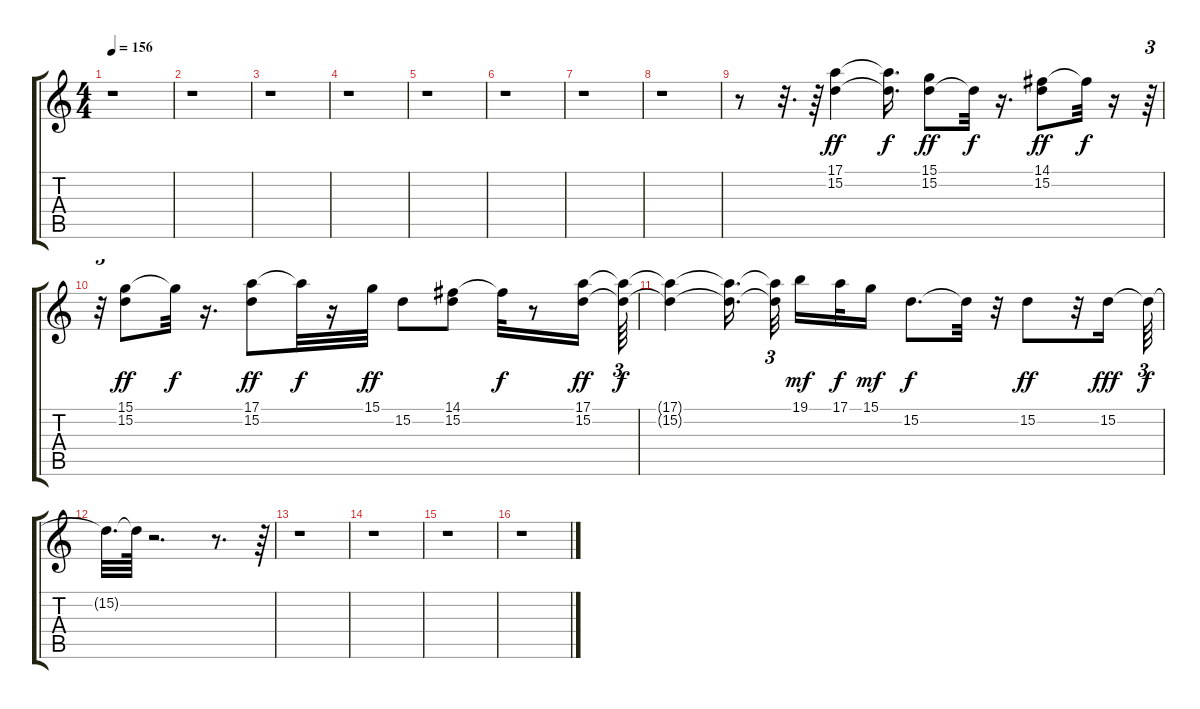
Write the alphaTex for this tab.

\track "" {instrument brasssection}
\staff {score tabs}
\tuning (E4 B3 G3 D3 A2 E2) {hide}
\ts (4 4)
\tempo 156
\clef g2
\ks c
r.1{dy f} |
r.1 |
r.1 |
r.1 |
r.1 |
r.1 |
r.1 |
r.1 |
r.8 r.32{d} r.64 (17.1 15.2).4{dy ff} (17.1{t} 15.2{t}).16{d dy f} (15.1 15.2).8{dy ff} 15.2{t}.32{dy f} r.16{d} (14.1 15.2).8{dy ff} 14.1{t}.32{dy f} r.16 r.64{tu (3 2)} |
r.32{tu (3 2)} (15.1 15.2).8{dy ff} 15.1{t}.32{dy f} r.16{d} (17.1 15.2).8{dy ff} 17.1{t}.32{dy f} r.16 15.1.32{dy ff} 15.2.8 (14.1 15.2).8 14.1{t}.32{dy f} r.8 (17.1 15.2).16{dy ff} (17.1{t} 15.2{t}).64{tu (3 2) dy f} |
(17.1{t} 15.2{t}).4 (17.1{t} 15.2{t}).16{d beam splitsecondary} (17.1{t} 15.2{t}).32{tu (3 2) beam splitsecondary} 19.1.16{dy mf} 17.1.32{dy f} 15.1.16{dy mf} 15.2.8{d dy f} 15.2{t}.32 r.32 15.2.8{dy ff} r.32 15.2.16{dy fff} 15.2{t}.64{tu (3 2) dy f} |
15.2{t}.32{d} 15.2{t}.64 r.2{d} r.8{d} r.64{tu (3 2)} |
r.1 |
r.1 |
r.1 |
r.1
